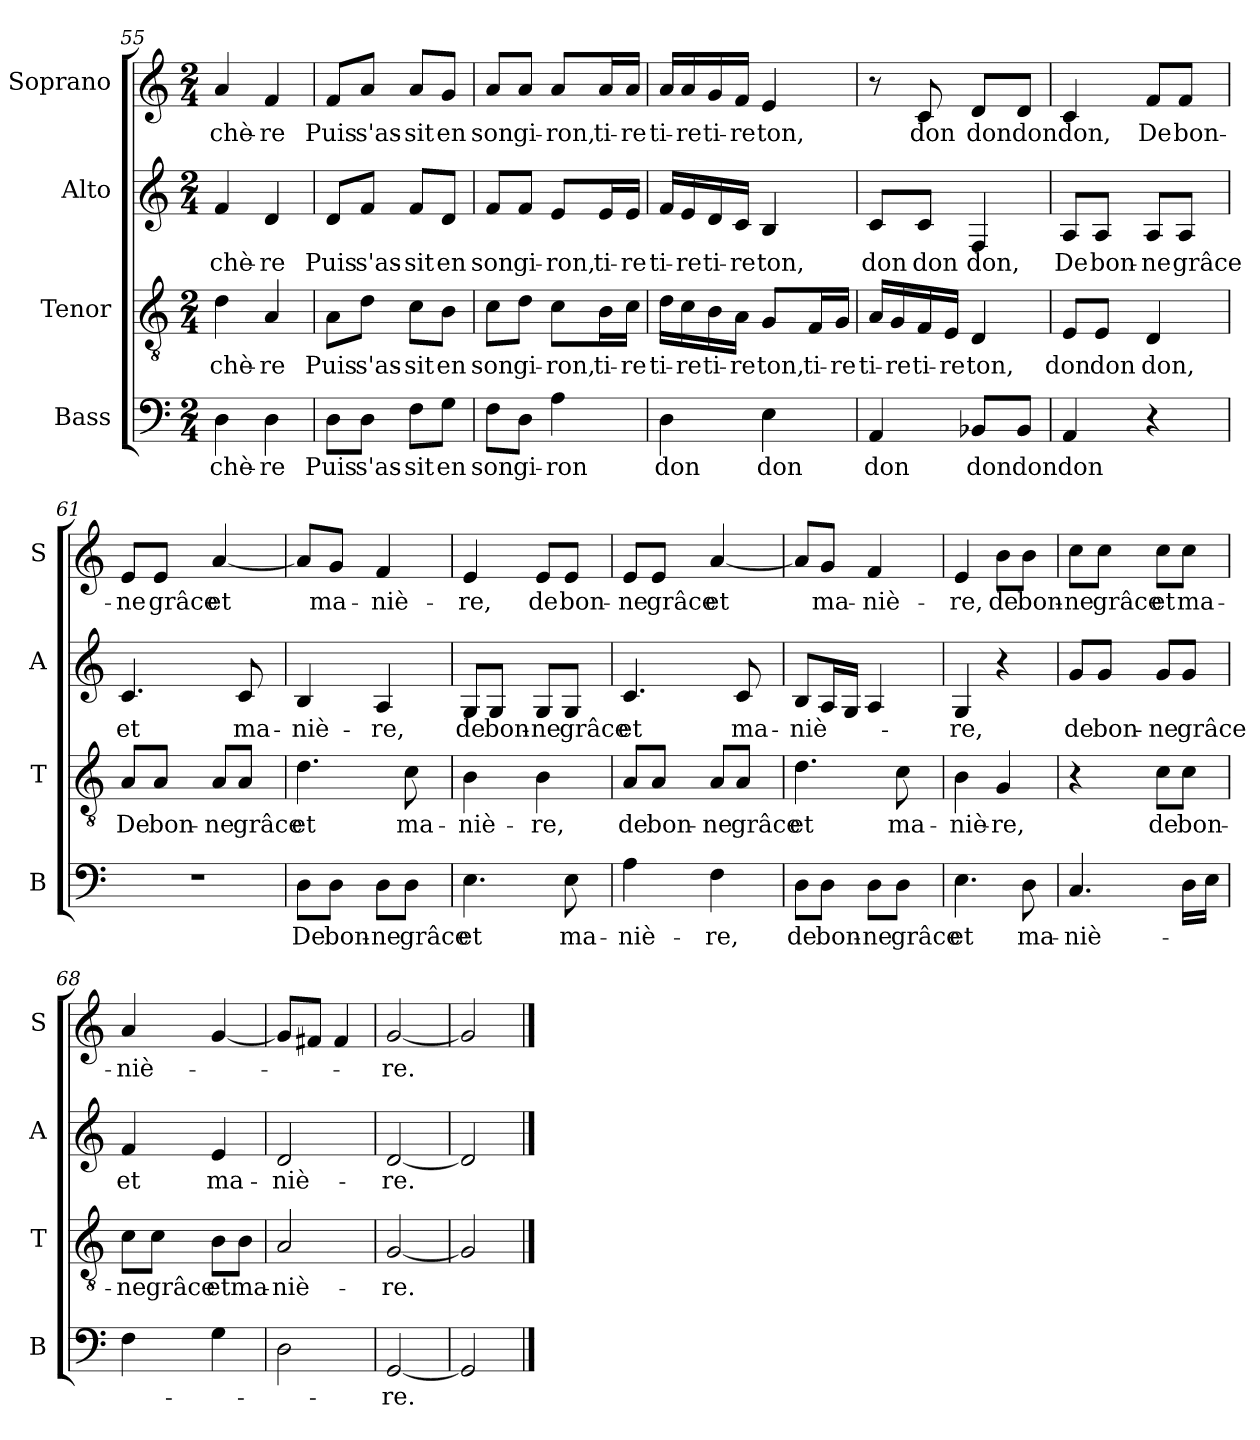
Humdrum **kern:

**kern	**text	**kern	**text	**kern	**text	**kern	**text
*part4	*part4	*part3	*part3	*part2	*part2	*part1	*part1
*staff4	*staff4	*staff3	*staff3	*staff2	*staff2	*staff1	*staff1
*I"Bass	*	*I"Tenor	*	*I"Alto	*	*I"Soprano	*
*I'B	*	*I'T	*	*I'A	*	*I'S	*
*clefF4	*	*clefGv2	*	*clefG2	*	*clefG2	*
*k[]	*	*k[]	*	*k[]	*	*k[]	*
*C:	*	*C:	*	*C:	*	*C:	*
*M2/4	*	*M2/4	*	*M2/4	*	*M2/4	*
=55	=55	=55	=55	=55	=55	=55	=55
4D\	chè-	4d\	chè-	4f/	chè-	4a/	chè-
4D\	-re	4A/	-re	4d/	-re	4f/	-re
=56	=56	=56	=56	=56	=56	=56	=56
8D\L	Puis	8A\L	Puis	8d/L	Puis	8f/L	Puis
8D\J	s'as-	8d\J	s'as-	8f/J	s'as-	8a/J	s'as-
8F\L	-sit	8c\L	-sit	8f/L	-sit	8a/L	-sit
8G\J	en	8B\J	en	8d/J	en	8g/J	en
!!LO:LB:g=z
=57	=57	=57	=57	=57	=57	=57	=57
8F\L	son	8c\L	son	8f/L	son	8a/L	son
8D\J	gi-	8d\J	gi-	8f/J	gi-	8a/J	gi-
4A\	-ron	8c\L	-ron,	8e/L	-ron,	8a/L	-ron,
.	.	16B\L	ti-	16e/L	ti-	16a/L	ti-
.	.	16c\JJ	-re	16e/JJ	-re	16a/JJ	-re
=58	=58	=58	=58	=58	=58	=58	=58
4D\	don	16d\LL	ti-	16f/LL	ti-	16a/LL	ti-
.	.	16c\	-re	16e/	-re	16a/	-re
.	.	16B\	ti-	16d/	ti-	16g/	ti-
.	.	16A\JJ	-re	16c/JJ	-re	16f/JJ	-re
4E\	don	8G/L	ton,	4B/	ton,	4e/	ton,
.	.	16F/L	ti-	.	.	.	.
.	.	16G/JJ	-re	.	.	.	.
=59	=59	=59	=59	=59	=59	=59	=59
4AA/	don	16A/LL	ti-	8c/L	don	8r	.
.	.	16G/	-re	.	.	.	.
.	.	16F/	ti-	8c/J	don	8c/	don
.	.	16E/JJ	-re	.	.	.	.
8BB-X/L	don	4D/	ton,	4F/	don,	8d/L	don
8BB-/J	don	.	.	.	.	8d/J	don
=60	=60	=60	=60	=60	=60	=60	=60
4AA/	don	8E/L	don	8A/L	De	4c/	don,
.	.	8E/J	don	8A/J	bon-	.	.
4r	.	4D/	don,	8A/L	-ne	8f/L	De
.	.	.	.	8A/J	grâce	8f/J	bon-
!!LO:LB:g=z
=61	=61	=61	=61	=61	=61	=61	=61
2r	.	8A/L	De	4.c/	et	8e/L	-ne
.	.	8A/J	bon-	.	.	8e/J	grâce
.	.	8A/L	-ne	.	.	[4a/	et
.	.	8A/J	grâce	8c/	ma-	.	.
=62	=62	=62	=62	=62	=62	=62	=62
8D\L	De	4.d\	et	4B/	-niè-	8a/L]	.
8D\J	bon-	.	.	.	.	8g/J	ma-
8D\L	-ne	.	.	4A/	-re,	4f/	-niè-
8D\J	grâce	8c\	ma-	.	.	.	.
=63	=63	=63	=63	=63	=63	=63	=63
4.E\	et	4B\	-niè-	8G/L	de	4e/	-re,
.	.	.	.	8G/J	bon-	.	.
.	.	4B\	-re,	8G/L	-ne	8e/L	de
8E\	ma-	.	.	8G/J	grâce	8e/J	bon-
=64	=64	=64	=64	=64	=64	=64	=64
4A\	-niè-	8A/L	de	4.c/	et	8e/L	-ne
.	.	8A/J	bon-	.	.	8e/J	grâce
4F\	-re,	8A/L	-ne	.	.	[4a/	et
.	.	8A/J	grâce	8c/	ma-	.	.
=65	=65	=65	=65	=65	=65	=65	=65
8D\L	de	4.d\	et	8B/L	-niè-	8a/L]	.
8D\J	bon-	.	.	16A/L	.	8g/J	ma-
.	.	.	.	16G/JJ	.	.	.
8D\L	-ne	.	.	4A/	.	4f/	-niè-
8D\J	grâce	8c\	ma-	.	.	.	.
!!LO:PB:g=z
=66	=66	=66	=66	=66	=66	=66	=66
4.E\	et	4B\	-niè-	4G/	-re,	4e/	-re,
.	.	4G/	-re,	4r	.	8b\L	de
8D\	ma-	.	.	.	.	8b\J	bon-
=67	=67	=67	=67	=67	=67	=67	=67
4.C/	-niè-	4r	.	8g/L	de	8cc\L	-ne
.	.	.	.	8g/J	bon-	8cc\J	grâce
.	.	8c\L	de	8g/L	-ne	8cc\L	et
16D\LL	.	8c\J	bon-	8g/J	grâce	8cc\J	ma-
16E\JJ	.	.	.	.	.	.	.
=68	=68	=68	=68	=68	=68	=68	=68
4F\	.	8c\L	-ne	4f/	et	4a/	-niè-
.	.	8c\J	grâce	.	.	.	.
4G\	.	8B\L	et	4e/	ma-	[4g/	.
.	.	8B\J	ma-	.	.	.	.
=69	=69	=69	=69	=69	=69	=69	=69
2D\	.	2A/	-niè-	2d/	-niè-	8g/L]	.
.	.	.	.	.	.	8f#X/J	.
.	.	.	.	.	.	4f#/	.
=70	=70	=70	=70	=70	=70	=70	=70
[2GG/	-re.	[2G/	-re.	[2d/	-re.	[2g/	-re.
=71	=71	=71	=71	=71	=71	=71	=71
2GG/]	.	2G/]	.	2d/]	.	2g/]	.
==	==	==	==	==	==	==	==
*-	*-	*-	*-	*-	*-	*-	*-
